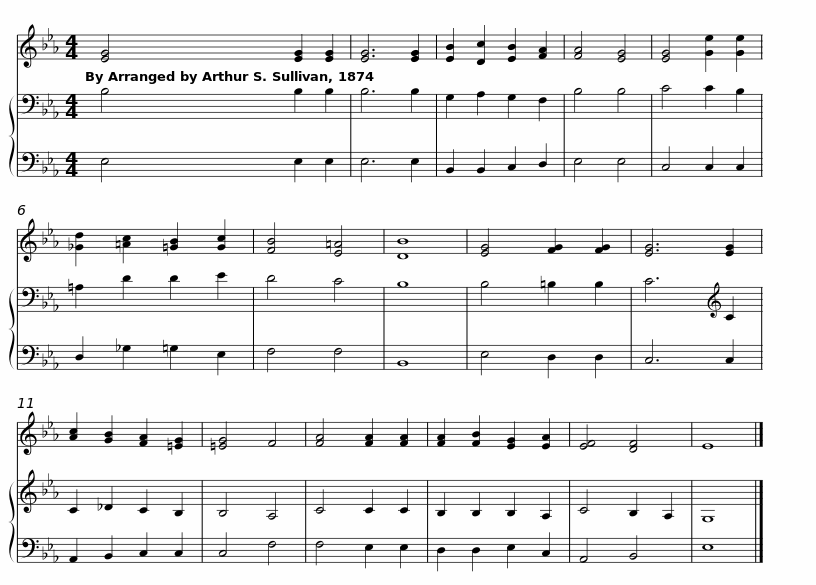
X:1
%%score 1 { 2 | 3 }
L:1/8
M:4/4
I:linebreak $
K:Eb
V:1 treble
V:2 bass
V:3 bass
V:1
 [EG]4 [EG]2 [EG]2 | [EG]6 [EG]2 | [EB]2 [Dc]2 [EB]2 [FA]2 | [FA]4 [EG]4 |$ [EG]4 [Ge]2 [Ge]2 | %5
 [_Gd]2 [=Ac]2 [=GB]2 [Gc]2 | [FB]4 [E=A]4 | [DB]8 | [EG]4 [FG]2 [FG]2 | [EG]6 [EG]2 | %10
 [Ac]2 [GB]2 [FA]2 [=EG]2 | [=EG]4 F4 | [FA]4 [FA]2 [FA]2 |$ [FA]2 [FB]2 [EG]2 [EA]2 | [EF]4 [DF]4 | %15
 E8 |] %16
V:2
 B,4 B,2 B,2 | B,6 B,2 | G,2 A,2 G,2 F,2 | B,4 B,4 |$ C4 C2 B,2 | %5
 =A,2 D2 D2 E2 | D4 C4 | B,8 | B,4 =B,2 B,2 | C6[K:treble] C2 | %10
 C2 _D2 C2 B,2 | B,4 A,4 | C4 C2 C2 |$ B,2 B,2 B,2 A,2 | C4 B,2 A,2 | %15
 G,8 |] %16
V:3
 E,4 E,2 E,2 | E,6 E,2 | B,,2 B,,2 C,2 D,2 | E,4 E,4 |$ C,4 C,2 C,2 | %5
 D,2 _G,2 =G,2 E,2 | F,4 F,4 | B,,8 | E,4 D,2 D,2 | C,6 C,2 | %10
 A,,2 B,,2 C,2 C,2 | C,4 F,4 | F,4 E,2 E,2 |$ D,2 D,2 E,2 C,2 | A,,4 B,,4 | %15
 E,8 |] %16
